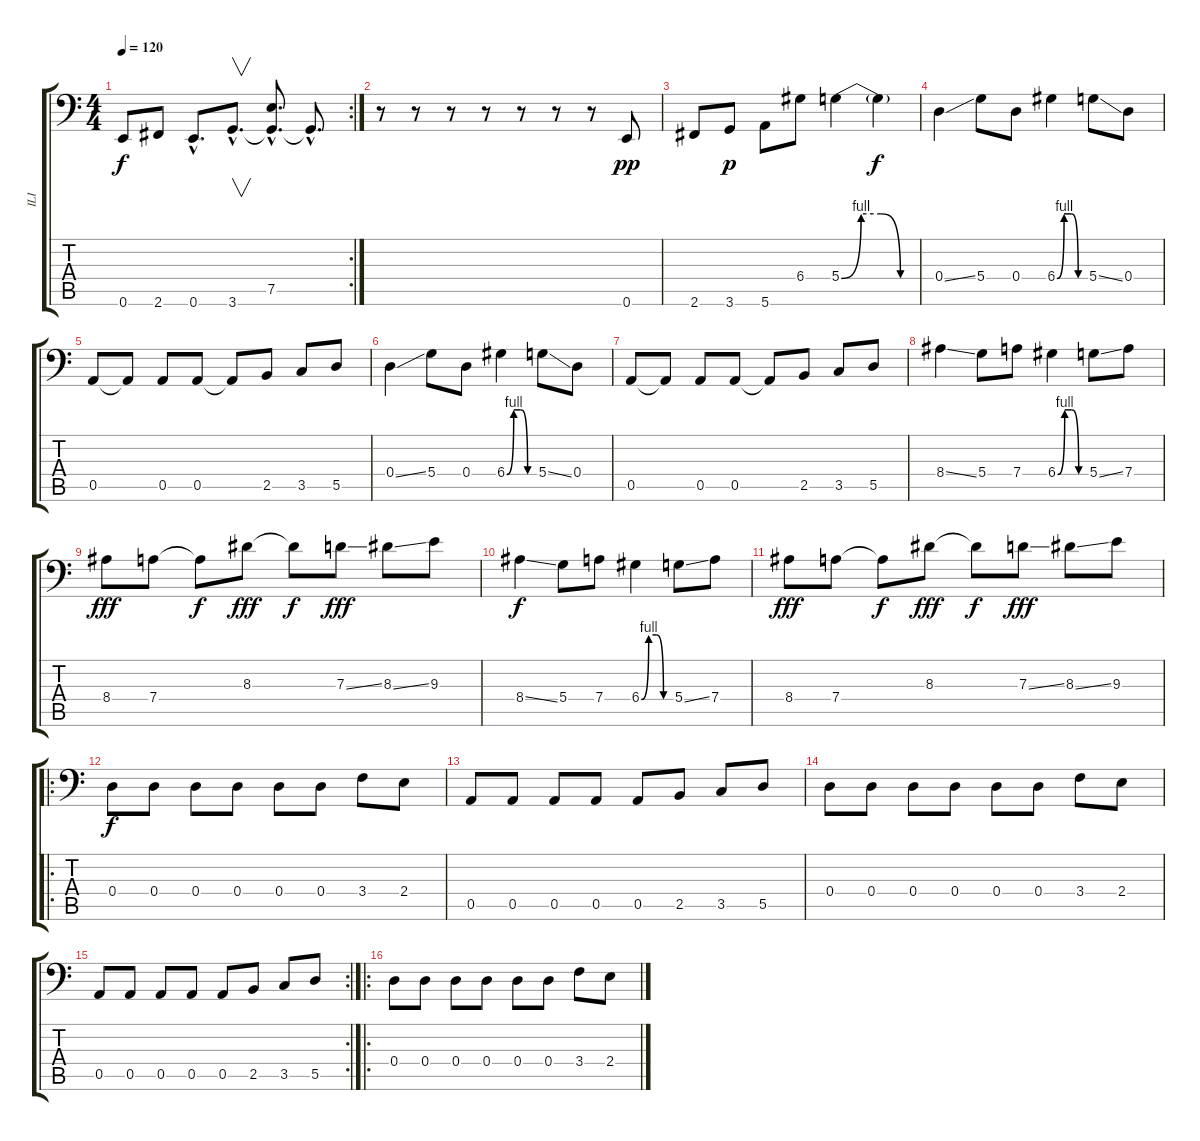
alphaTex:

\track ("ILI" "ILI") {instrument electricbassfinger}
\staff {score tabs}
\tuning (E3 B2 G2 D2 A1 E1) {hide}
\rc 2
\ts (4 4)
\tempo 120
\clef f4
\ks c
0.6.8{dy f} 2.6.8 0.6{hac}.8{d} 3.6{hac}.8{v d} (7.5{hac} 3.6{hac t}).8{d} 3.6{hac t}.8{d} |
r.8 r.8 r.8 r.8 r.8 r.8 r.8 0.6.8{dy pp} |
2.6.8 3.6.8{dy p} 5.6.8 6.4.8 5.4{be (custom 0 0 15 4 30 4 45 0 60 0)}.4 5.4{t}.4{dy f} |
0.4{ss}.4 5.4.8 0.4.8 6.4{be (custom 0 0 15 4 30 4 45 0 60 0)}.4 5.4{ss}.8 0.4.8 |
0.5.8 0.5{t}.8 0.5.8 0.5.8 0.5{t}.8 2.5.8 3.5.8 5.5.8 |
0.4{ss}.4 5.4.8 0.4.8 6.4{be (custom 0 0 15 4 30 4 45 0 60 0)}.4 5.4{ss}.8 0.4.8 |
0.5.8 0.5{t}.8 0.5.8 0.5.8 0.5{t}.8 2.5.8 3.5.8 5.5.8 |
8.4{ss}.4 5.4.8 7.4.8 6.4{be (custom 0 0 15 4 30 4 45 0 60 0)}.4 5.4{ss}.8 7.4.8 |
8.4.8{dy fff} 7.4.8 7.4{t}.8{dy f} 8.3.8{dy fff} 8.3{t}.8{dy f} 7.3{ss}.8{dy fff} 8.3{ss}.8 9.3.8 |
8.4{ss}.4{dy f} 5.4.8 7.4.8 6.4{be (custom 0 0 15 4 30 4 45 0 60 0)}.4 5.4{ss}.8 7.4.8 |
8.4.8{dy fff} 7.4.8 7.4{t}.8{dy f} 8.3.8{dy fff} 8.3{t}.8{dy f} 7.3{ss}.8{dy fff} 8.3{ss}.8 9.3.8 |
\ro
0.4.8{dy f} 0.4.8 0.4.8 0.4.8 0.4.8 0.4.8 3.4.8 2.4.8 |
0.5.8 0.5.8 0.5.8 0.5.8 0.5.8 2.5.8 3.5.8 5.5.8 |
0.4.8 0.4.8 0.4.8 0.4.8 0.4.8 0.4.8 3.4.8 2.4.8 |
\rc 2
0.5.8 0.5.8 0.5.8 0.5.8 0.5.8 2.5.8 3.5.8 5.5.8 |
\ro
0.4.8 0.4.8 0.4.8 0.4.8 0.4.8 0.4.8 3.4.8 2.4.8
